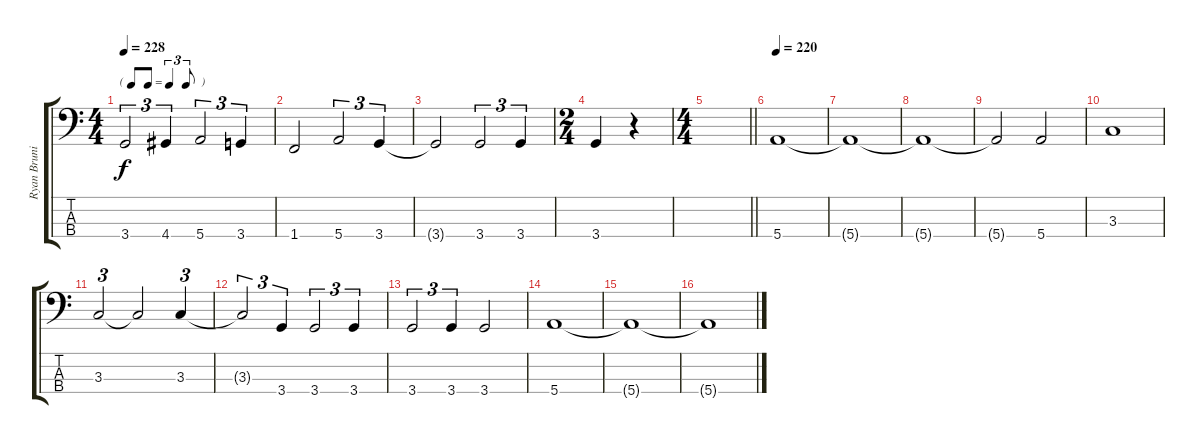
\track ("Ryan Bruni" "Ryan Bruni") {instrument electricbassfinger}
\staff {score tabs}
\tuning (G2 D2 A1 E1) {hide}
\ts (4 4)
\tf triplet8th
\tempo 228
\clef f4
\ks c
3.4.2{tu (3 2) dy f} 4.4.4{tu (3 2)} 5.4.2{tu (3 2)} 3.4.4{tu (3 2)} |
1.4.2 5.4.2{tu (3 2)} 3.4.4{tu (3 2)} |
3.4{t}.2 3.4.2{tu (3 2)} 3.4.4{tu (3 2)} |
\ts (2 4)
3.4.4 r.4 |
\ts (4 4)
\barLineRight lightlight
|
\section ("" "")
\tempo 220
5.4.1 |
5.4{t}.1 |
5.4{t}.1 |
5.4{t}.2 5.4.2 |
3.3.1 |
3.3.2{tu (3 2)} 3.3{t}.2 3.3.4{tu (3 2)} |
3.3{t}.2{tu (3 2)} 3.4.4{tu (3 2)} 3.4.2{tu (3 2)} 3.4.4{tu (3 2)} |
3.4.2{tu (3 2)} 3.4.4{tu (3 2)} 3.4.2 |
5.4.1 |
5.4{t}.1 |
5.4{t}.1
